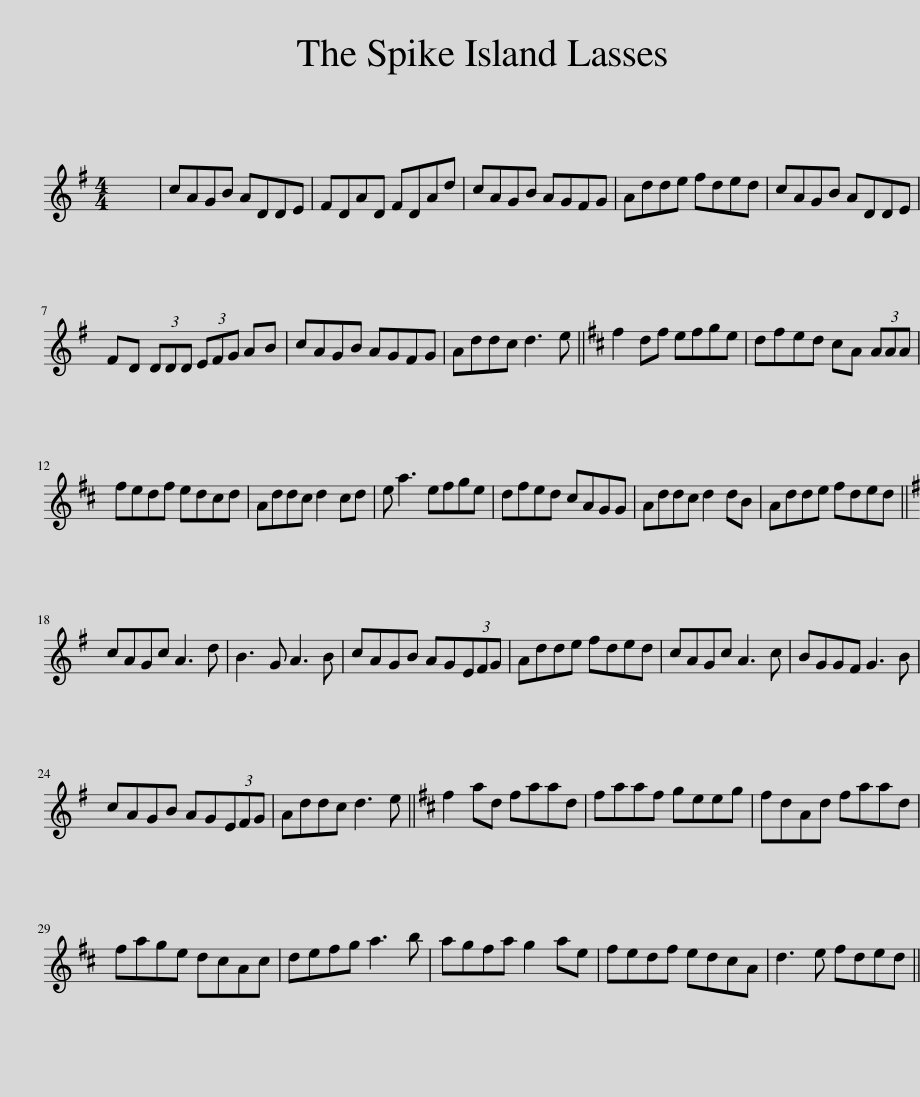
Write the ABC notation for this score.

X:1
L:1/8
M:4/4
I:linebreak $
K:G
V:1 treble
V:1
 x8 | cAGB ADDE | FDAD FDAd | cAGB AGFG | Adde fded | %5
 cAGB ADDE |$ FD (3DDD (3EFG AB | cAGB AGFG | Addc d3 e ||[K:D] f2 df efge | %10
 dfed cA (3AAA |$ fedf edcd | Addc d2 cd | e a3 efge | dfed cAGG | %15
 Addc d2 dB | Adde fded ||$[K:G] cAGc A3 d | B3 G A3 B | cAGB AG(3EFG | %20
 Adde fded | cAGc A3 c | BGGF G3 B |$ cAGB AG(3EFG | Addc d3 e || %25
[K:D] f2 ad faad | faaf geeg | fdAd faad |$ fage dcAc | defg a3 b | %30
 agfa g2 ae | fedf edcA | d3 e fded || %33
